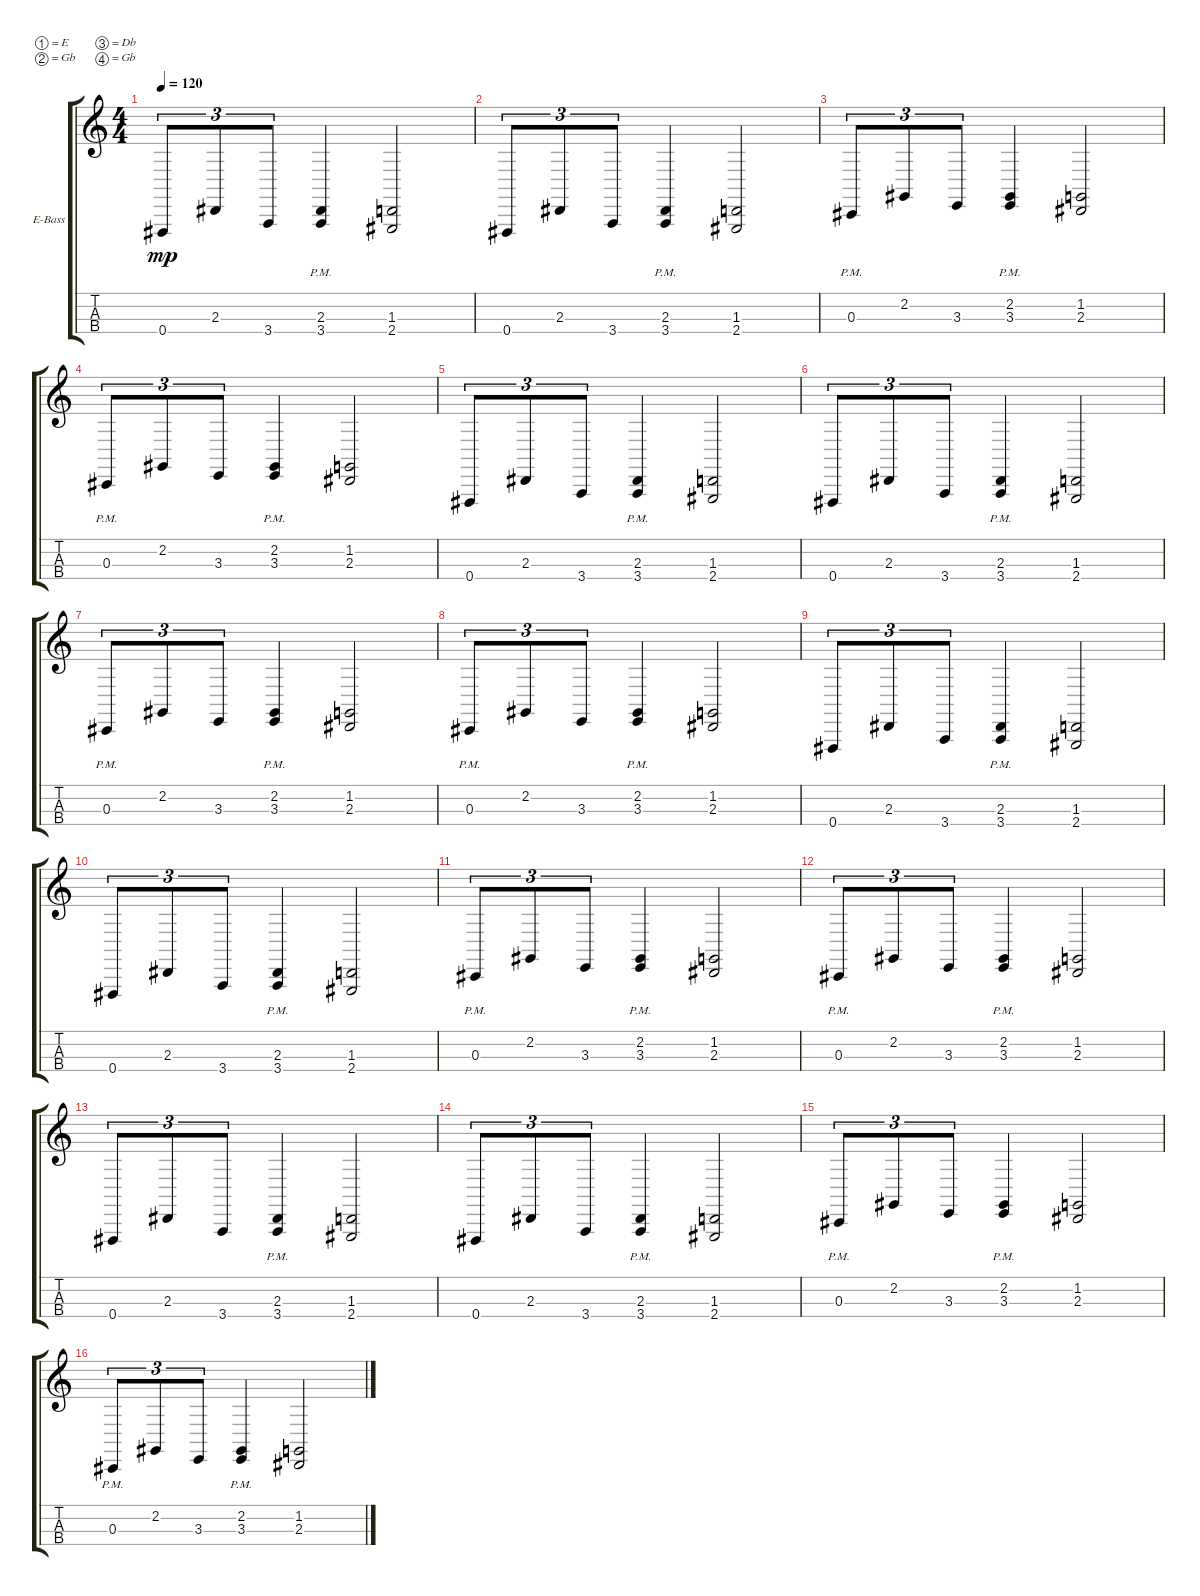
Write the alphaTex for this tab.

\defaultSystemsLayout 4
\bracketExtendMode groupsimilarinstruments
\firstSystemTrackNameOrientation horizontal
\otherSystemsTrackNameOrientation horizontal
\track ("Electric Bass" "E-Bass") {instrument electricbassfinger}
\staff {score tabs}
\tuning (E2 Gb1 Db1 Gb0)
\ts (4 4)
\tempo 120
\clef g2
\scale
0.333333
\ks c
0.4.8{tu (3 2) dy mp instrument electricbassfinger} 2.3.8{tu (3 2)} 3.4.8{tu (3 2)} (3.4{pm} 2.3{pm}).4 (2.4 1.3).2 |
\scale
0.333333 0.4.8{tu (3 2)} 2.3.8{tu (3 2)} 3.4.8{tu (3 2)} (3.4{pm} 2.3{pm}).4 (2.4 1.3).2 |
\scale
0.333333 0.3{pm}.8{tu (3 2)} 2.2.8{tu (3 2)} 3.3.8{tu (3 2)} (3.3{pm} 2.2{pm}).4 (2.3 1.2).2 |
\scale
0.333333 0.3{pm}.8{tu (3 2)} 2.2.8{tu (3 2)} 3.3.8{tu (3 2)} (3.3{pm} 2.2{pm}).4 (2.3 1.2).2 |
\scale
0.333333 0.4.8{tu (3 2)} 2.3.8{tu (3 2)} 3.4.8{tu (3 2)} (3.4{pm} 2.3{pm}).4 (2.4 1.3).2 |
\scale
0.333333 0.4.8{tu (3 2)} 2.3.8{tu (3 2)} 3.4.8{tu (3 2)} (3.4{pm} 2.3{pm}).4 (2.4 1.3).2 |
\scale
0.333333 0.3{pm}.8{tu (3 2)} 2.2.8{tu (3 2)} 3.3.8{tu (3 2)} (3.3{pm} 2.2{pm}).4 (2.3 1.2).2 |
\scale
0.333333 0.3{pm}.8{tu (3 2)} 2.2.8{tu (3 2)} 3.3.8{tu (3 2)} (3.3{pm} 2.2{pm}).4 (2.3 1.2).2 |
\scale
0.333333 0.4.8{tu (3 2)} 2.3.8{tu (3 2)} 3.4.8{tu (3 2)} (3.4{pm} 2.3{pm}).4 (2.4 1.3).2 |
\scale
0.333333 0.4.8{tu (3 2)} 2.3.8{tu (3 2)} 3.4.8{tu (3 2)} (3.4{pm} 2.3{pm}).4 (2.4 1.3).2 |
\scale
0.333333 0.3{pm}.8{tu (3 2)} 2.2.8{tu (3 2)} 3.3.8{tu (3 2)} (3.3{pm} 2.2{pm}).4 (2.3 1.2).2 |
\scale
0.333333 0.3{pm}.8{tu (3 2)} 2.2.8{tu (3 2)} 3.3.8{tu (3 2)} (3.3{pm} 2.2{pm}).4 (2.3 1.2).2 |
\scale
0.333333 0.4.8{tu (3 2)} 2.3.8{tu (3 2)} 3.4.8{tu (3 2)} (3.4{pm} 2.3{pm}).4 (2.4 1.3).2 |
\scale
0.333333 0.4.8{tu (3 2)} 2.3.8{tu (3 2)} 3.4.8{tu (3 2)} (3.4{pm} 2.3{pm}).4 (2.4 1.3).2 |
\scale
0.333333 0.3{pm}.8{tu (3 2)} 2.2.8{tu (3 2)} 3.3.8{tu (3 2)} (3.3{pm} 2.2{pm}).4 (2.3 1.2).2 |
\scale
0.333333 0.3{pm}.8{tu (3 2)} 2.2.8{tu (3 2)} 3.3.8{tu (3 2)} (3.3{pm} 2.2{pm}).4 (2.3 1.2).2
